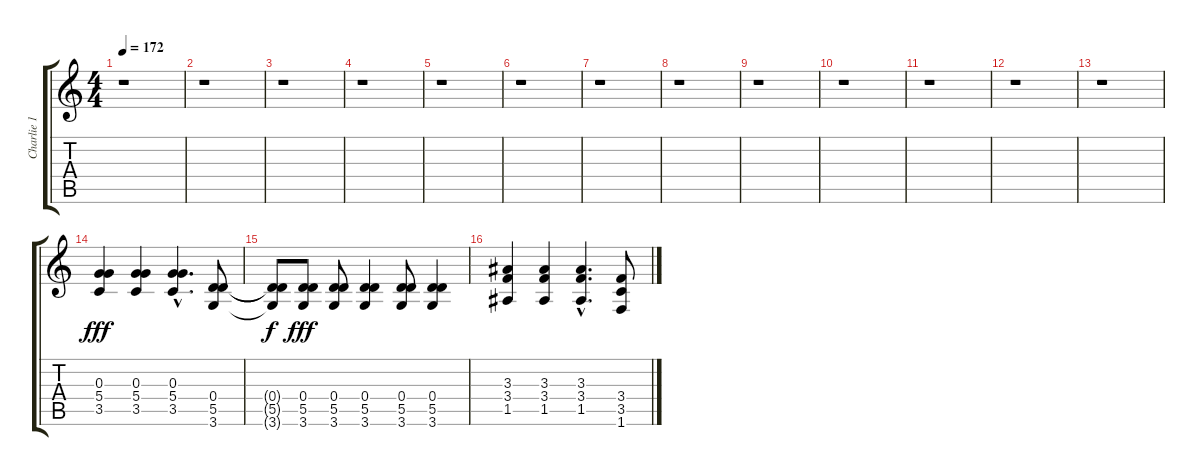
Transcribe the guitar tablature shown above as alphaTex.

\track ("Charlie 1" "Charlie 1") {instrument distortionguitar}
\staff {score tabs}
\tuning (E4 B3 G3 D3 A2 E2) {hide}
\ts (4 4)
\tempo 172
\clef g2
\ks c
r.1{dy fff} |
r.1 |
r.1 |
r.1 |
r.1 |
r.1 |
r.1 |
r.1 |
r.1 |
r.1 |
r.1 |
r.1 |
r.1 |
(0.3 5.4 3.5).4 (0.3 5.4 3.5).4 (0.3{hac} 5.4{hac} 3.5{hac}).4{d} (0.4 5.5 3.6).8 |
(0.4{t} 5.5{t} 3.6{t}).8{dy f} (0.4 5.5 3.6).8{dy fff} (0.4 5.5 3.6).8 (0.4 5.5 3.6).4 (0.4 5.5 3.6).8 (0.4 5.5 3.6).4 |
(3.3 3.4 1.5).4 (3.3 3.4 1.5).4 (3.3{hac} 3.4{hac} 1.5{hac}).4{d} (3.4 3.5 1.6).8
